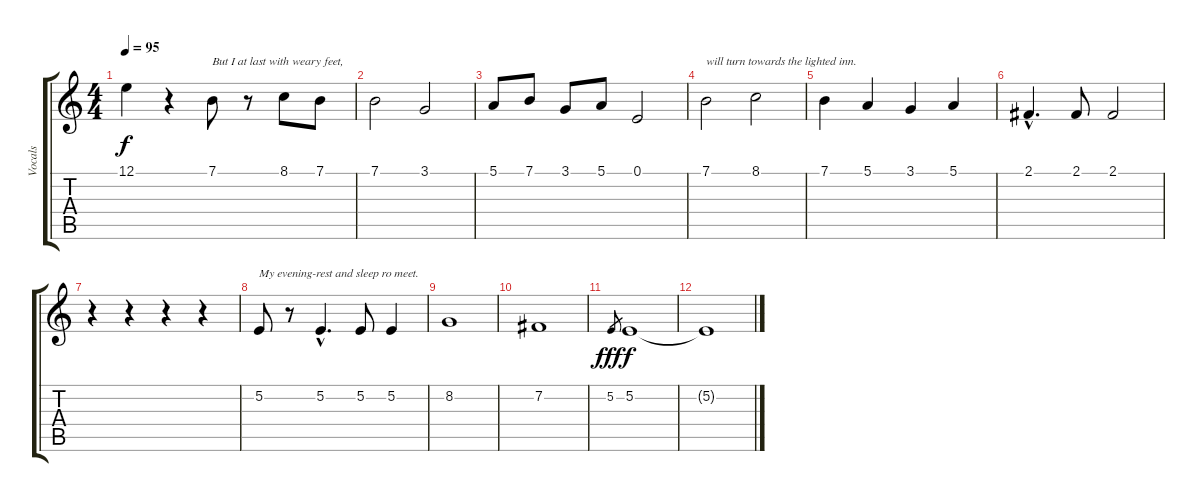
\track ("Vocals" "Vocals") {instrument recorder}
\staff {score tabs}
\tuning (E4 B3 G3 D3 A2 E2) {hide}
\ts (4 4)
\tempo 95
\clef g2
\ks c
12.1.4{dy f} r.4 7.1.8{txt "But I at last with weary feet,"} r.8 8.1.8 7.1.8 |
7.1.2 3.1.2 |
5.1.8 7.1.8 3.1.8 5.1.8 0.1.2 |
7.1.2{txt "will turn towards the lighted inn."} 8.1.2 |
7.1.4 5.1.4 3.1.4 5.1.4 |
2.1{hac}.4{d} 2.1.8 2.1.2 |
r.4 r.4 r.4 r.4 |
5.2.8{txt "My evening-rest and sleep ro meet."} r.8 5.2{hac}.4{d} 5.2.8 5.2.4 |
8.2.1 |
7.2.1 |
5.2.8{gr dy fff} 5.2.1{dy f} |
5.2{t}.1{volume 0}
